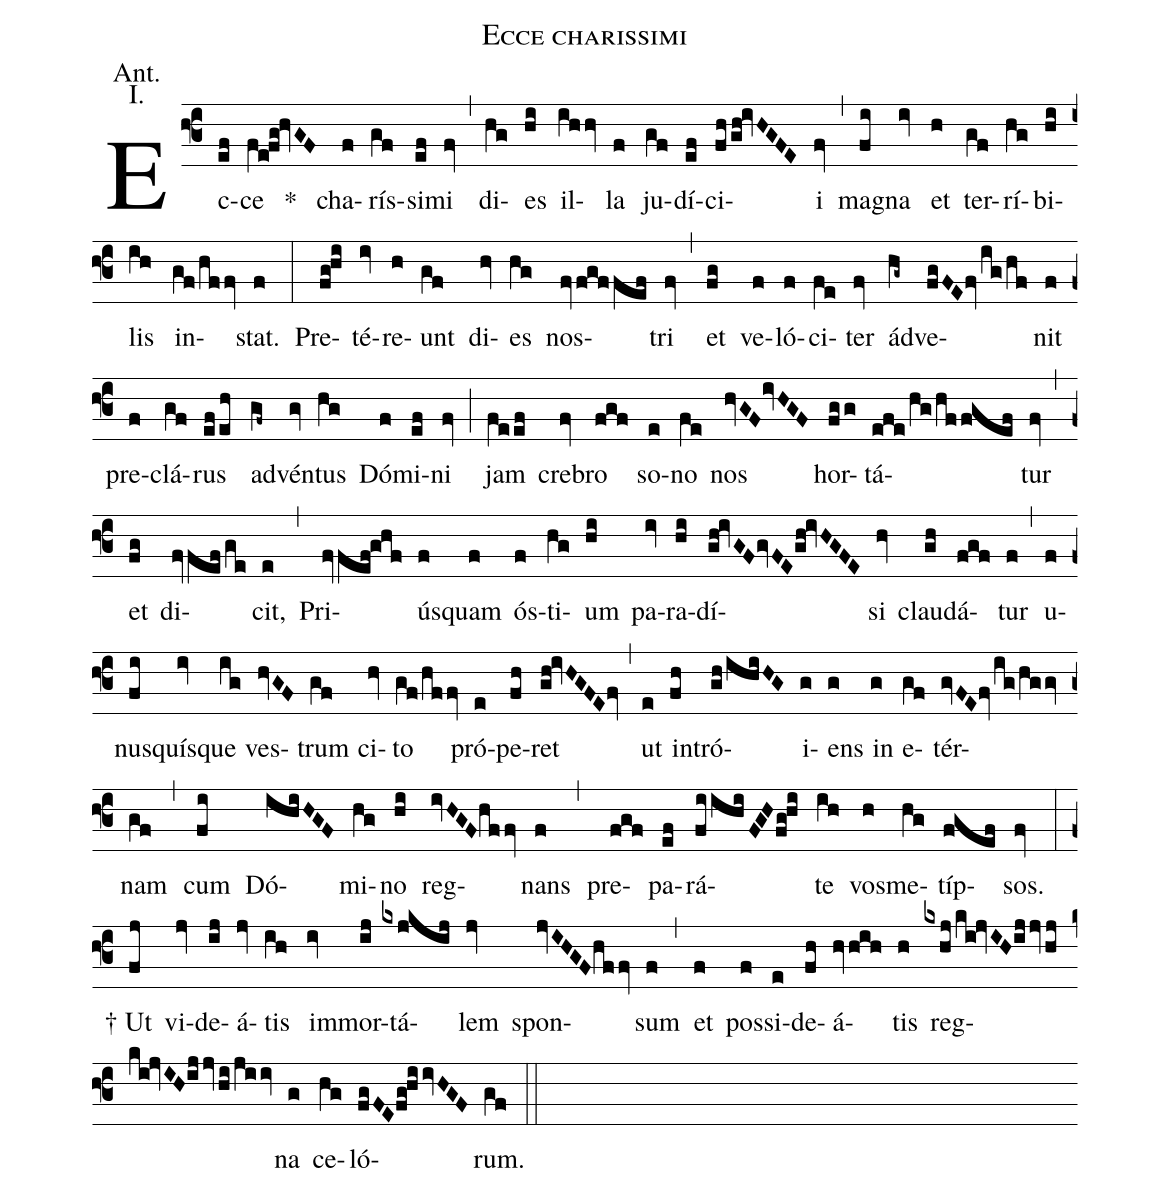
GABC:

name: Ecce charissimi;
annotation: Ant.;
annotation: I.;
%%
(f3) Ec(ef)ce(fe!fg!hvGF) *() cha(f)rís(gf)si(ef)mi(fv) (,)
di(hg)es(hi) il(ihhv)la(f) ju(gf)dí(ef)ci(fh/gh!ivHGFE)i(fv) (,)
mag(fi)na(iv) et(h) ter(gf)rí(hg)bi(hi)lis(ih) in(gf/hffv)stat.(f) (:)

Pre(fg!hi)té(iv)re(h)unt(gf) di(hv)es(hg) nos(fvfgffef)tri(fv) (,)
et(fg) ve(f)ló(f)ci(fe)ter(fv) ád(hg~)ve(fgFE/0fvig/hf)nit(f) pre(f)clá(gf)rus(ef/eh) ad(gf~)vén(gv)tus(hg) Dó(f)mi(ef)ni(fv) (;)
jam(feef) cre(fv)bro(fgf) so(e)no(fe) nos(hvGF/0ivHGF) hor(fgg)tá(efe/hg/hffgef)tur(fv) (,)
et(fg) di(fvfef/ge)cit,(e) (,)
Pri(fvfef!ghf)ús(f)quam(f) ós(f)ti(hg)um(hi) pa(iv)ra(hi)dí(gh!ivGF/0gvFE/0gh!ivHGFE)si(hv) clau(gh)dá(fgf)tur(f) (,)
u(f)nus(fi)quís(iv)que(ig) ves(hvGF)trum(gf) ci(hv)to(gf/hffv) pró(e)pe(fh)ret(gh!ivHGFE/0fv) (,)
ut(e) in(fh)tró(gh/ihiHG)i(g)ens(g) in(g) e(gf)tér(gvFE/0fvig/hggv)nam(gf) (,)
cum(fi) Dó(ihiHGF)mi(hg)no(hi) reg(ivHGF/0hffv)nans(f) (,)
pre(fgf)pa(ef)rá(fiihiFGH/0fg!hi)te(ih) vos(h)me(hg)típ(fgef)sos.(fv) (:)

<sp>†</sp> Ut(fj) vi(jv)de(ij)á(jv)tis(ih) im(iv)mor(ij)tá(kxjkij)lem(jv) spon(jvIHGF/0hffv)sum(f) (,)
et(f) pos(f)si(e)de(fh)á(hvhih)tis(h) reg(kxhj/ki!jvIH/0ijjvhj/ki!jvIH/0ijjvhi/jiiv)na(g) ce(hg)ló(fgFE/0fg!hiivHGF)rum.(gf) (::)
